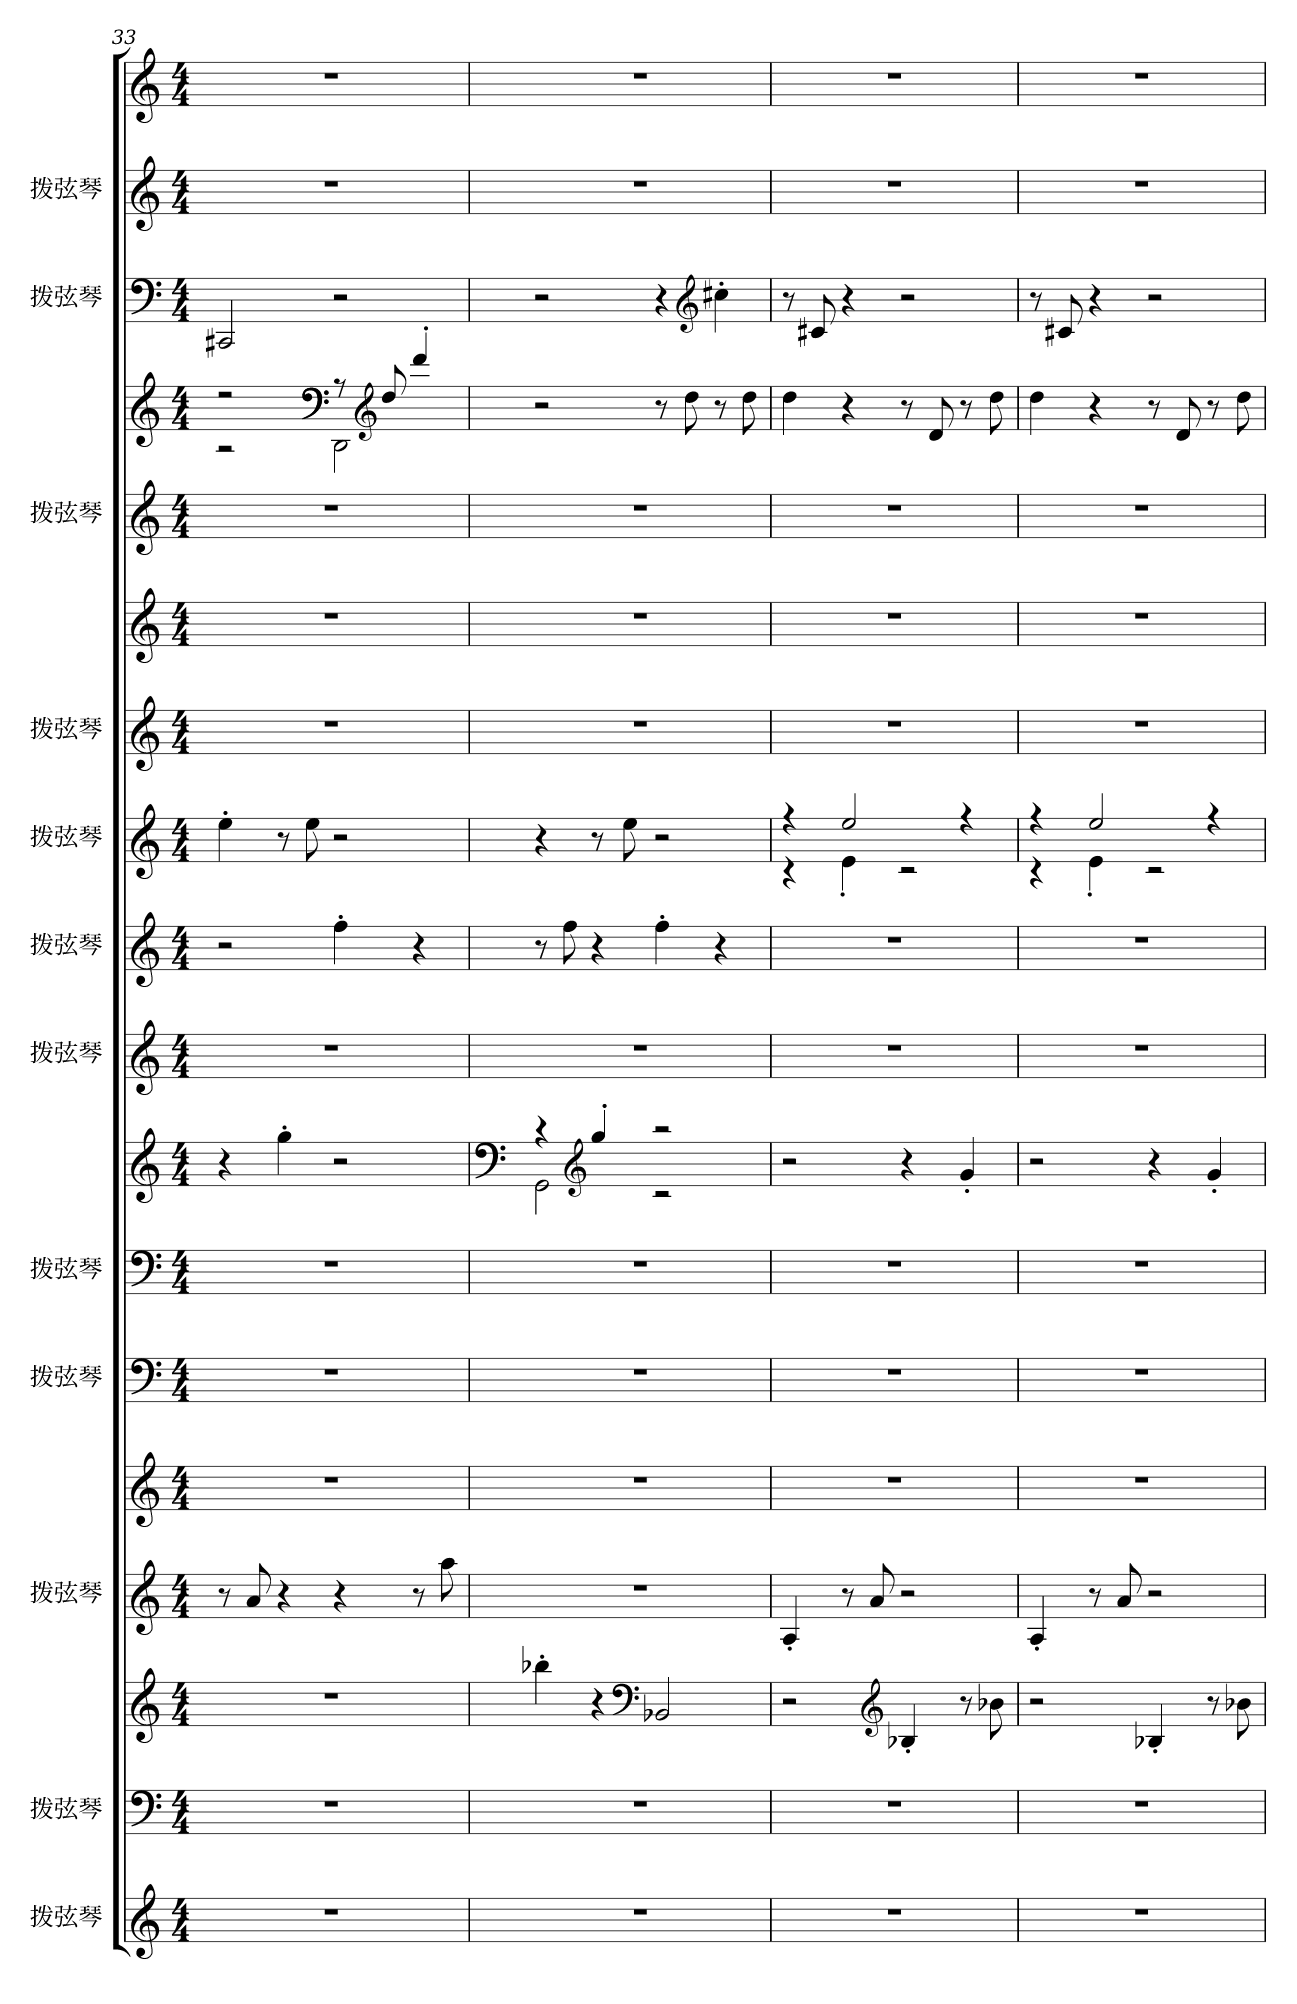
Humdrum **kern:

**kern	**kern	**kern	**kern	**kern	**kern	**kern	**kern	**kern	**kern	**kern	**kern	**kern	**kern	**kern	**kern	**kern	**kern
*part12	*part11	*part11	*part10	*part10	*part9	*part8	*part8	*part7	*part6	*part5	*part4	*part4	*part3	*part3	*part2	*part1	*part1
*staff18	*staff17	*staff16	*staff15	*staff14	*staff13	*staff12	*staff11	*staff10	*staff9	*staff8	*staff7	*staff6	*staff5	*staff4	*staff3	*staff2	*staff1
*I"拨弦琴	*I"拨弦琴	*	*I"拨弦琴	*	*I"拨弦琴	*I"拨弦琴	*	*I"拨弦琴	*I"拨弦琴	*I"拨弦琴	*I"拨弦琴	*	*I"拨弦琴	*	*I"拨弦琴	*I"拨弦琴	*
!!LO:PB:g=z
*clefG2	*clefF4	*clefG2	*clefG2	*clefG2	*clefF4	*clefF4	*clefG2	*clefG2	*clefG2	*clefG2	*clefG2	*clefG2	*clefG2	*clefG2	*clefF4	*clefG2	*clefG2
*k[]	*k[]	*k[]	*k[]	*k[]	*k[]	*k[]	*k[]	*k[]	*k[]	*k[]	*k[]	*k[]	*k[]	*k[]	*k[]	*k[]	*k[]
*M4/4	*M4/4	*M4/4	*M4/4	*M4/4	*M4/4	*M4/4	*M4/4	*M4/4	*M4/4	*M4/4	*M4/4	*M4/4	*M4/4	*M4/4	*M4/4	*M4/4	*M4/4
=33	=33	=33	=33	=33	=33	=33	=33	=33	=33	=33	=33	=33	=33	=33	=33	=33	=33
*	*	*	*	*	*	*	*	*	*	*	*	*	*	*^	*	*	*
1r	1r	1r	8r	1r	1r	1r	4r	1r	2r	4ee'\	1r	1r	1r	2r	2r	2CC#X/	1r	1r
.	.	.	8a/	.	.	.	.	.	.	.	.	.	.	.	.	.	.	.
.	.	.	4r	.	.	.	4gg'\	.	.	8r	.	.	.	.	.	.	.	.
.	.	.	.	.	.	.	.	.	.	8ee\	.	.	.	.	.	.	.	.
*	*	*	*	*	*	*	*	*	*	*	*	*	*	*clefF4	*	*	*	*
.	.	.	4r	.	.	.	2r	.	4ff'\	2r	.	.	.	8r	2DD\	2r	.	.
*	*	*	*	*	*	*	*	*	*	*	*	*	*	*clefG2	*	*	*	*
.	.	.	.	.	.	.	.	.	.	.	.	.	.	8dd/	.	.	.	.
.	.	.	8r	.	.	.	.	.	4r	.	.	.	.	4ddd'/	.	.	.	.
.	.	.	8aa\	.	.	.	.	.	.	.	.	.	.	.	.	.	.	.
*	*	*	*	*	*	*	*	*	*	*	*	*	*	*v	*v	*	*	*
=34	=34	=34	=34	=34	=34	=34	=34	=34	=34	=34	=34	=34	=34	=34	=34	=34	=34
*	*	*	*	*	*	*	*clefF4	*	*	*	*	*	*	*	*	*	*
*	*	*	*	*	*	*	*^	*	*	*	*	*	*	*	*	*	*
1r	1r	4bb-X'\	1r	1r	1r	1r	4r	2GG\	1r	8r	4r	1r	1r	1r	2r	2r	1r	1r
.	.	.	.	.	.	.	.	.	.	8ff\	.	.	.	.	.	.	.	.
*	*	*	*	*	*	*	*clefG2	*	*	*	*	*	*	*	*	*	*	*
.	.	4r	.	.	.	.	4gg'/	.	.	4r	8r	.	.	.	.	.	.	.
.	.	.	.	.	.	.	.	.	.	.	8ee\	.	.	.	.	.	.	.
*	*	*clefF4	*	*	*	*	*	*	*	*	*	*	*	*	*	*	*	*
.	.	2BB-X/	.	.	.	.	2r	2r	.	4ff'\	2r	.	.	.	8r	4r	.	.
.	.	.	.	.	.	.	.	.	.	.	.	.	.	.	8dd\	.	.	.
*	*	*	*	*	*	*	*	*	*	*	*	*	*	*	*	*clefG2	*	*
.	.	.	.	.	.	.	.	.	.	4r	.	.	.	.	8r	4cc#X'\	.	.
.	.	.	.	.	.	.	.	.	.	.	.	.	.	.	8dd\	.	.	.
*	*	*	*	*	*	*	*v	*v	*	*	*	*	*	*	*	*	*	*
=35	=35	=35	=35	=35	=35	=35	=35	=35	=35	=35	=35	=35	=35	=35	=35	=35	=35
*	*	*	*	*	*	*	*	*	*	*^	*	*	*	*	*	*	*
1r	1r	2r	4A'/	1r	1r	1r	2r	1r	1r	4r	4r	1r	1r	1r	4dd\	8r	1r	1r
.	.	.	.	.	.	.	.	.	.	.	.	.	.	.	.	8c#X/	.	.
.	.	.	8r	.	.	.	.	.	.	2ee/	4e'\	.	.	.	4r	4r	.	.
.	.	.	8a/	.	.	.	.	.	.	.	.	.	.	.	.	.	.	.
*	*	*clefG2	*	*	*	*	*	*	*	*	*	*	*	*	*	*	*	*
.	.	4B-X'/	2r	.	.	.	4r	.	.	.	2r	.	.	.	8r	2r	.	.
.	.	.	.	.	.	.	.	.	.	.	.	.	.	.	8d/	.	.	.
.	.	8r	.	.	.	.	4g'/	.	.	4r	.	.	.	.	8r	.	.	.
.	.	8b-X\	.	.	.	.	.	.	.	.	.	.	.	.	8dd\	.	.	.
!!LO:PB:g=z
=36	=36	=36	=36	=36	=36	=36	=36	=36	=36	=36	=36	=36	=36	=36	=36	=36	=36	=36
1r	1r	2r	4A'/	1r	1r	1r	2r	1r	1r	4r	4r	1r	1r	1r	4dd\	8r	1r	1r
.	.	.	.	.	.	.	.	.	.	.	.	.	.	.	.	8c#X/	.	.
.	.	.	8r	.	.	.	.	.	.	2ee/	4e'\	.	.	.	4r	4r	.	.
.	.	.	8a/	.	.	.	.	.	.	.	.	.	.	.	.	.	.	.
.	.	4B-X'/	2r	.	.	.	4r	.	.	.	2r	.	.	.	8r	2r	.	.
.	.	.	.	.	.	.	.	.	.	.	.	.	.	.	8d/	.	.	.
.	.	8r	.	.	.	.	4g'/	.	.	4r	.	.	.	.	8r	.	.	.
.	.	8b-X\	.	.	.	.	.	.	.	.	.	.	.	.	8dd\	.	.	.
*	*	*	*	*	*	*	*	*	*	*v	*v	*	*	*	*	*	*	*
=	=	=	=	=	=	=	=	=	=	=	=	=	=	=	=	=	=
*-	*-	*-	*-	*-	*-	*-	*-	*-	*-	*-	*-	*-	*-	*-	*-	*-	*-
